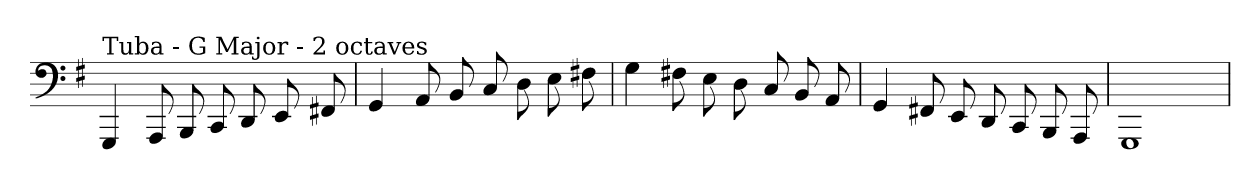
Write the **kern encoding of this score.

**kern
*part1
*staff1
*clefF4
*k[f#]
*G:
=
!LO:TX:a:t=Tuba - G Major - 2 octaves
4GGG
8AAA
8BBB
8CC
8DD
8EE
8FF#X
=
4GG
8AA
8BB
8C
8D
8E
8F#X
=
4G
8F#X
8E
8D
8C
8BB
8AA
=
4GG
8FF#X
8EE
8DD
8CC
8BBB
8AAA
=
1GGG
=
*-
